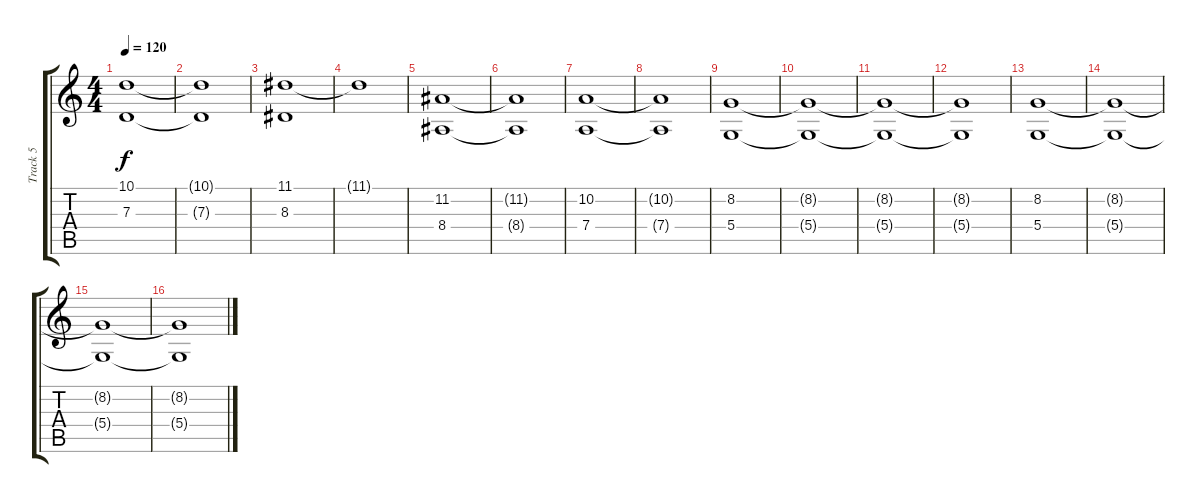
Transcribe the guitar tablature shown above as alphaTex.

\track ("Track 5" "Track 5") {instrument stringensemble1}
\staff {score tabs}
\tuning (E4 B3 G3 D3 A2 E2) {hide}
\ts (4 4)
\tempo 120
\clef g2
\ks c
(10.1 7.3).1{dy f} |
(10.1{t} 7.3{t}).1 |
(11.1 8.3).1 |
11.1{t}.1 |
(11.2 8.4).1 |
(11.2{t} 8.4{t}).1 |
(10.2 7.4).1 |
(10.2{t} 7.4{t}).1 |
(8.2 5.4).1{volume 8} |
(8.2{t} 5.4{t}).1 |
(8.2{t} 5.4{t}).1 |
(8.2{t} 5.4{t}).1 |
(8.2 5.4).1{volume 8} |
(8.2{t} 5.4{t}).1 |
(8.2{t} 5.4{t}).1 |
(8.2{t} 5.4{t}).1
